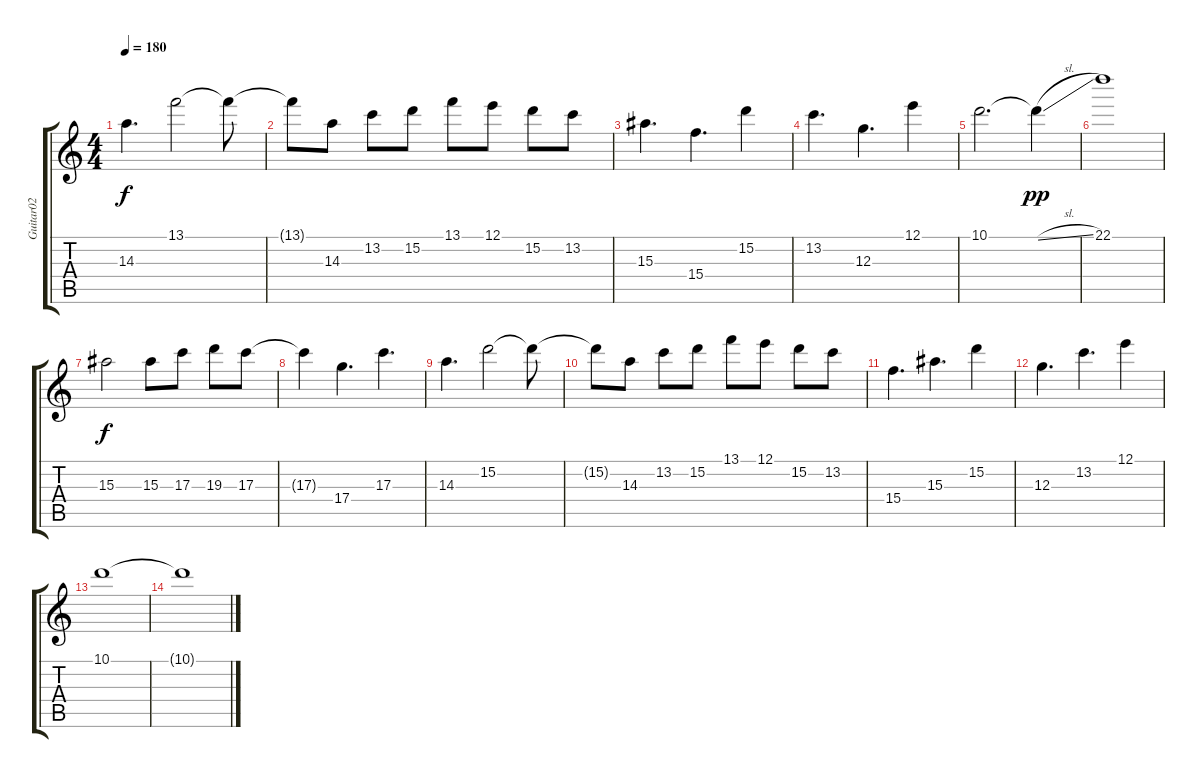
\track ("Guitar02" "Guitar02") {instrument distortionguitar}
\staff {score tabs}
\tuning (E4 B3 G3 D3 A2 E2) {hide}
\ts (4 4)
\tempo 180
\clef g2
\ks c
14.3.4{d dy f} 13.1.2 13.1{t}.8 |
13.1{t}.8 14.3.8 13.2.8 15.2.8 13.1.8 12.1.8 15.2.8 13.2.8 |
15.3.4{d} 15.4.4{d} 15.2.4 |
13.2.4{d} 12.3.4{d} 12.1.4 |
10.1.2{d} 10.1{sl t}.4{dy pp} |
22.1.1 |
15.3.2{dy f} 15.3.8 17.3.8 19.3.8 17.3.8 |
17.3{t}.4 17.4.4{d} 17.3.4{d} |
14.3.4{d} 15.2.2 15.2{t}.8 |
15.2{t}.8 14.3.8 13.2.8 15.2.8 13.1.8 12.1.8 15.2.8 13.2.8 |
15.4.4{d} 15.3.4{d} 15.2.4 |
12.3.4{d} 13.2.4{d} 12.1.4 |
10.1.1 |
10.1{t}.1
